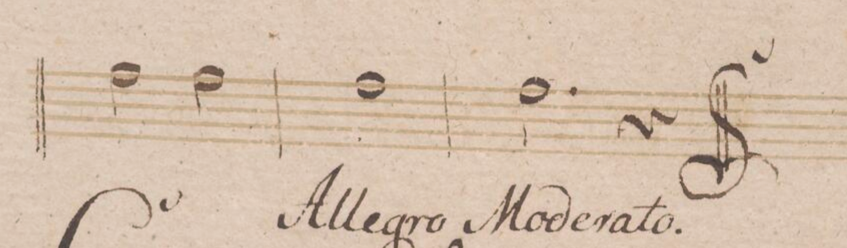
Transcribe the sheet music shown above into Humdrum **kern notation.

**kern	**dynam
*I"Oboe 1mo	*
*clefG2	*
*k[b-]	*
*met(c)	*
*M4/4	*
2ff\	.
2ff\	.
=217	=217
1ff	.
=218	=218
2.ff\	.
4r	.
==	==
*-	*-
